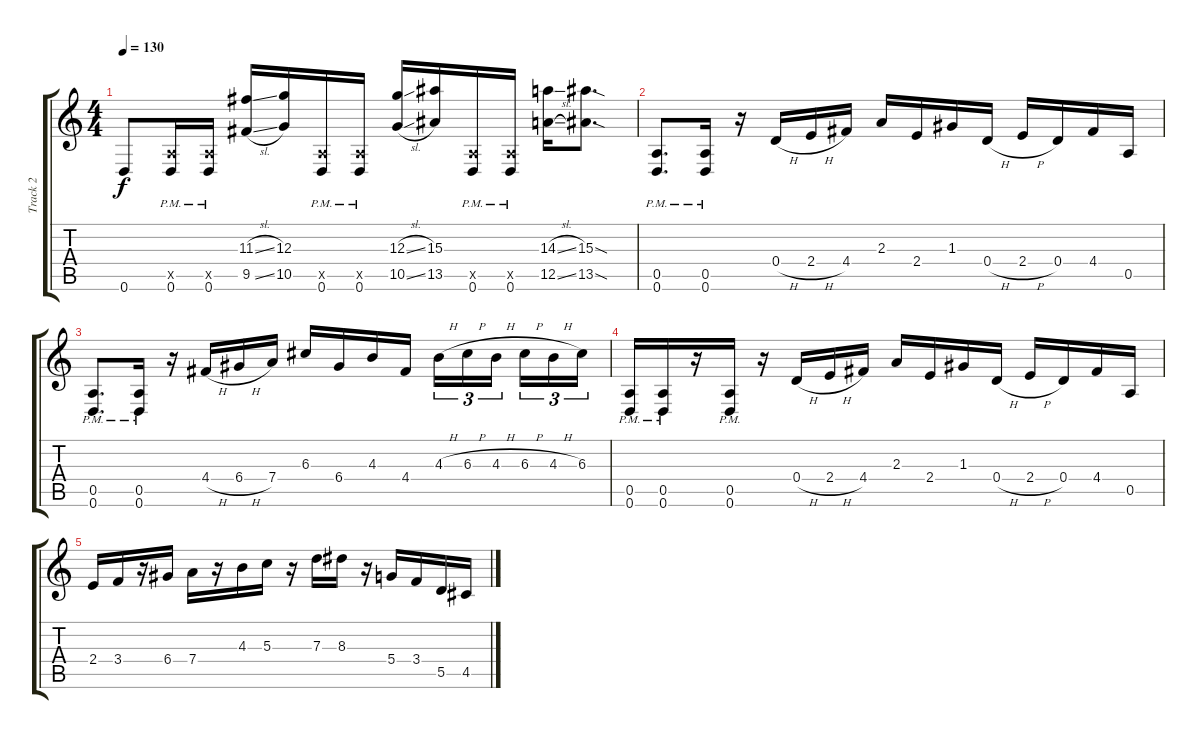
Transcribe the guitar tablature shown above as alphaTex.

\track ("Track 2" "Track 2") {instrument distortionguitar}
\staff {score tabs}
\tuning (E4 B3 G3 D3 A2 D2) {hide}
\ts (4 4)
\tempo 130
\clef g2
\ks c
0.6.8{dy f} (0.5{x} 0.6{pm}).16 (0.5{x} 0.6{pm}).16 (11.3{sl} 9.5{sl}).16 (12.3 10.5).16 (0.5{x} 0.6{pm}).16 (0.5{x} 0.6{pm}).16 (12.3{sl} 10.5{sl}).16 (15.3 13.5).16 (0.5{x} 0.6{pm}).16 (0.5{x} 0.6{pm}).16 (14.3{sl} 12.5{sl}).16 (15.3{sod} 13.5{sod}).8{d} |
(0.5{pm} 0.6{pm}).8{d} (0.5{pm} 0.6{pm}).16 r.16 0.4{h}.16 2.4{h}.16 4.4.16 2.3.16 2.4.16 1.3.16 0.4{h}.16 2.4{h}.16 0.4.16 4.4.16 0.5.16 |
(0.5{pm} 0.6{pm}).8{d} (0.5{pm} 0.6{pm}).16 r.16 4.4{h}.16 6.4{h}.16 7.4.16 6.3.16 6.4.16 4.3.16 4.4.16 4.3{h}.16{tu (3 2)} 6.3{h}.16{tu (3 2)} 4.3{h}.16{tu (3 2) beam splitsecondary} 6.3{h}.16{tu (3 2)} 4.3{h}.16{tu (3 2)} 6.3.16{tu (3 2)} |
(0.5{pm} 0.6{pm}).16 (0.5{pm} 0.6{pm}).16 r.16 (0.5{pm} 0.6{pm}).16 r.16 0.4{h}.16 2.4{h}.16 4.4.16 2.3.16 2.4.16 1.3.16 0.4{h}.16 2.4{h}.16 0.4.16 4.4.16 0.5.16 |
2.4.16 3.4.16 r.16 6.4.16 7.4.16 r.16 4.3.16 5.3.16 r.16 7.3.16 8.3.16 r.16 5.4.16 3.4.16 5.5.16 4.5.16
